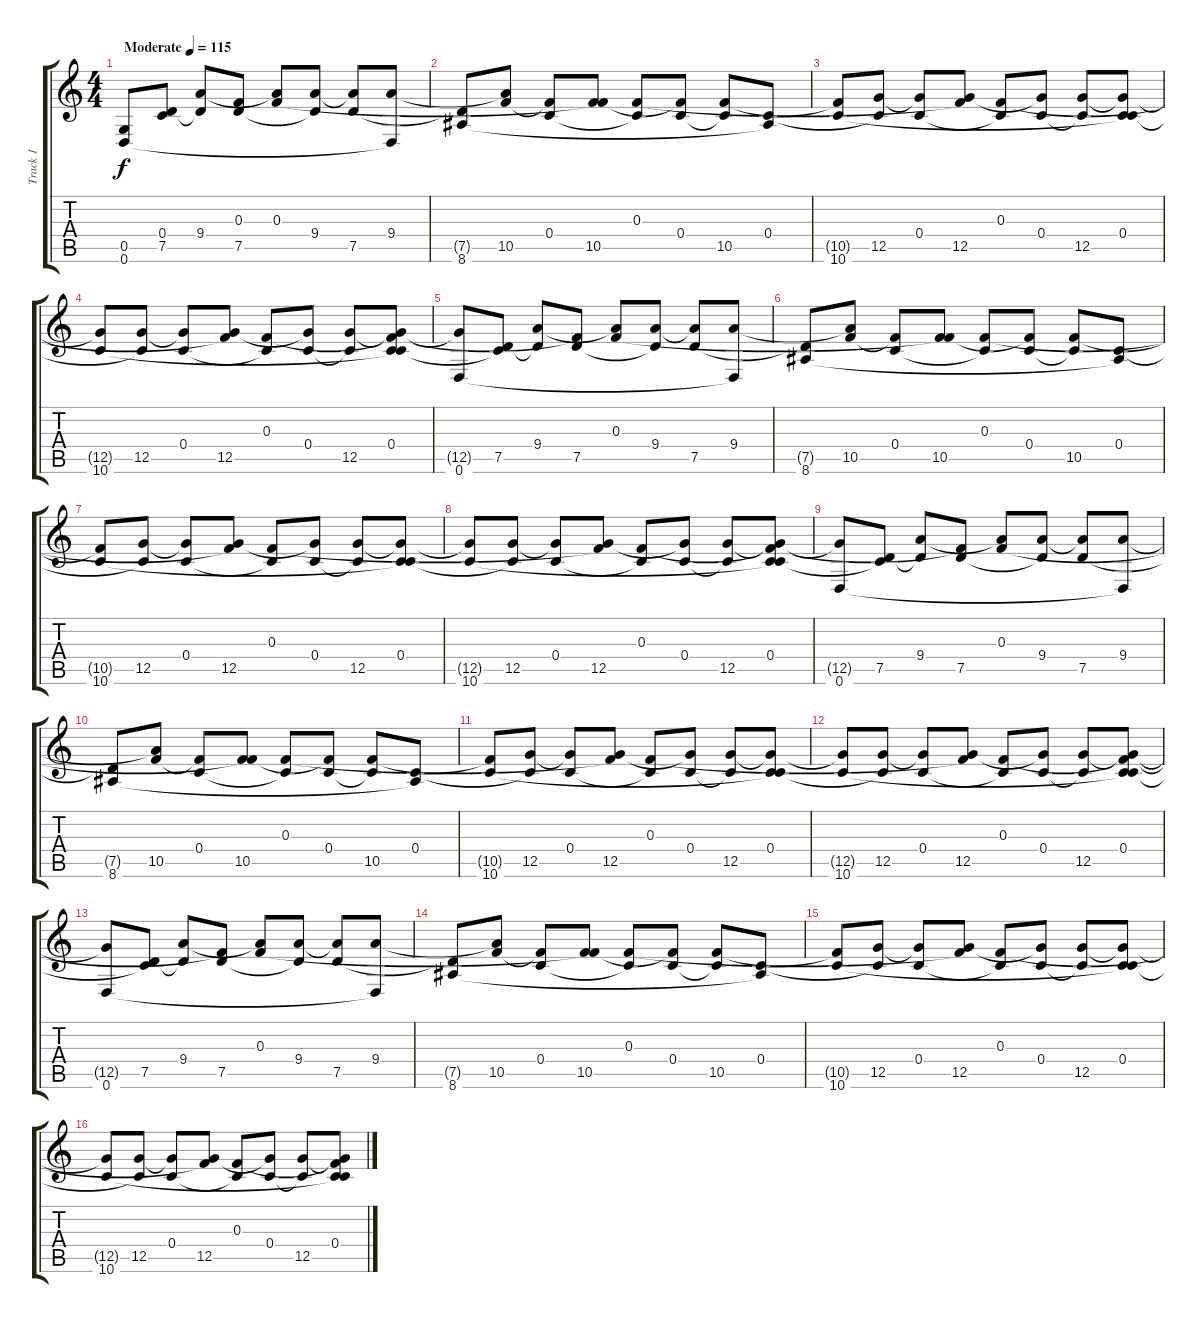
\track ("Track 1" "Track 1") {instrument acousticguitarsteel}
\staff {score tabs}
\tuning (D4 A3 F3 C3 G2 D2) {hide}
\ts (4 4)
\tempo (115 "Moderate")
\clef g2
\ks c
(0.5 0.6).8{dy f instrument acousticguitarsteel} (0.4 7.5).8 (9.4 7.5{t}).8 (0.3 7.5).8 (0.3 9.4{t}).8 (9.4 7.5{t}).8 (9.4{t} 7.5).8 (9.4 0.6{t}).8 |
(7.5{t} 8.6).8 (9.4{t} 10.5).8 (0.4 10.5{t}).8 (0.3{t} 10.5).8 (0.3 0.4{t}).8 (0.4 10.5{t}).8 (0.4{t} 10.5).8 (0.4 8.6{t}).8 |
(10.5{t} 10.6).8 (0.4{t} 12.5).8 (0.4 12.5{t}).8 (0.3{t} 12.5).8 (0.3 0.4{t}).8 (0.4 12.5{t}).8 (0.4{t} 12.5).8 (0.4 12.5{t} 10.6{t}).8 |
(12.5{t} 10.6).8 (0.4{t} 12.5).8 (0.4 12.5{t}).8 (0.3{t} 12.5).8 (0.3 0.4{t}).8 (0.4 12.5{t}).8 (0.4{t} 12.5).8 (0.3{t} 0.4 12.5{t} 10.6{t}).8 |
(12.5{t} 0.6).8 (0.4{t} 7.5).8 (9.4 7.5{t}).8 (0.3{t} 7.5).8 (0.3 9.4{t}).8 (9.4 7.5{t}).8 (9.4{t} 7.5).8 (9.4 0.6{t}).8 |
(7.5{t} 8.6).8 (9.4{t} 10.5).8 (0.4 10.5{t}).8 (0.3{t} 10.5).8 (0.3 0.4{t}).8 (0.4 10.5{t}).8 (0.4{t} 10.5).8 (0.4 8.6{t}).8 |
(10.5{t} 10.6).8 (0.4{t} 12.5).8 (0.4 12.5{t}).8 (0.3{t} 12.5).8 (0.3 0.4{t}).8 (0.4 12.5{t}).8 (0.4{t} 12.5).8 (0.4 12.5{t} 10.6{t}).8 |
(12.5{t} 10.6).8 (0.4{t} 12.5).8 (0.4 12.5{t}).8 (0.3{t} 12.5).8 (0.3 0.4{t}).8 (0.4 12.5{t}).8 (0.4{t} 12.5).8 (0.3{t} 0.4 12.5{t} 10.6{t}).8 |
(12.5{t} 0.6).8 (0.4{t} 7.5).8 (9.4 7.5{t}).8 (0.3{t} 7.5).8 (0.3 9.4{t}).8 (9.4 7.5{t}).8 (9.4{t} 7.5).8 (9.4 0.6{t}).8 |
(7.5{t} 8.6).8 (9.4{t} 10.5).8 (0.4 10.5{t}).8 (0.3{t} 10.5).8 (0.3 0.4{t}).8 (0.4 10.5{t}).8 (0.4{t} 10.5).8 (0.4 8.6{t}).8 |
(10.5{t} 10.6).8 (0.4{t} 12.5).8 (0.4 12.5{t}).8 (0.3{t} 12.5).8 (0.3 0.4{t}).8 (0.4 12.5{t}).8 (0.4{t} 12.5).8 (0.4 12.5{t} 10.6{t}).8 |
(12.5{t} 10.6).8 (0.4{t} 12.5).8 (0.4 12.5{t}).8 (0.3{t} 12.5).8 (0.3 0.4{t}).8 (0.4 12.5{t}).8 (0.4{t} 12.5).8 (0.3{t} 0.4 12.5{t} 10.6{t}).8 |
(12.5{t} 0.6).8 (0.4{t} 7.5).8 (9.4 7.5{t}).8 (0.3{t} 7.5).8 (0.3 9.4{t}).8 (9.4 7.5{t}).8 (9.4{t} 7.5).8 (9.4 0.6{t}).8 |
(7.5{t} 8.6).8 (9.4{t} 10.5).8 (0.4 10.5{t}).8 (0.3{t} 10.5).8 (0.3 0.4{t}).8 (0.4 10.5{t}).8 (0.4{t} 10.5).8 (0.4 8.6{t}).8 |
(10.5{t} 10.6).8 (0.4{t} 12.5).8 (0.4 12.5{t}).8 (0.3{t} 12.5).8 (0.3 0.4{t}).8 (0.4 12.5{t}).8 (0.4{t} 12.5).8 (0.4 12.5{t} 10.6{t}).8 |
(12.5{t} 10.6).8 (0.4{t} 12.5).8 (0.4 12.5{t}).8 (0.3{t} 12.5).8 (0.3 0.4{t}).8 (0.4 12.5{t}).8 (0.4{t} 12.5).8 (0.3{t} 0.4 12.5{t} 10.6{t}).8
